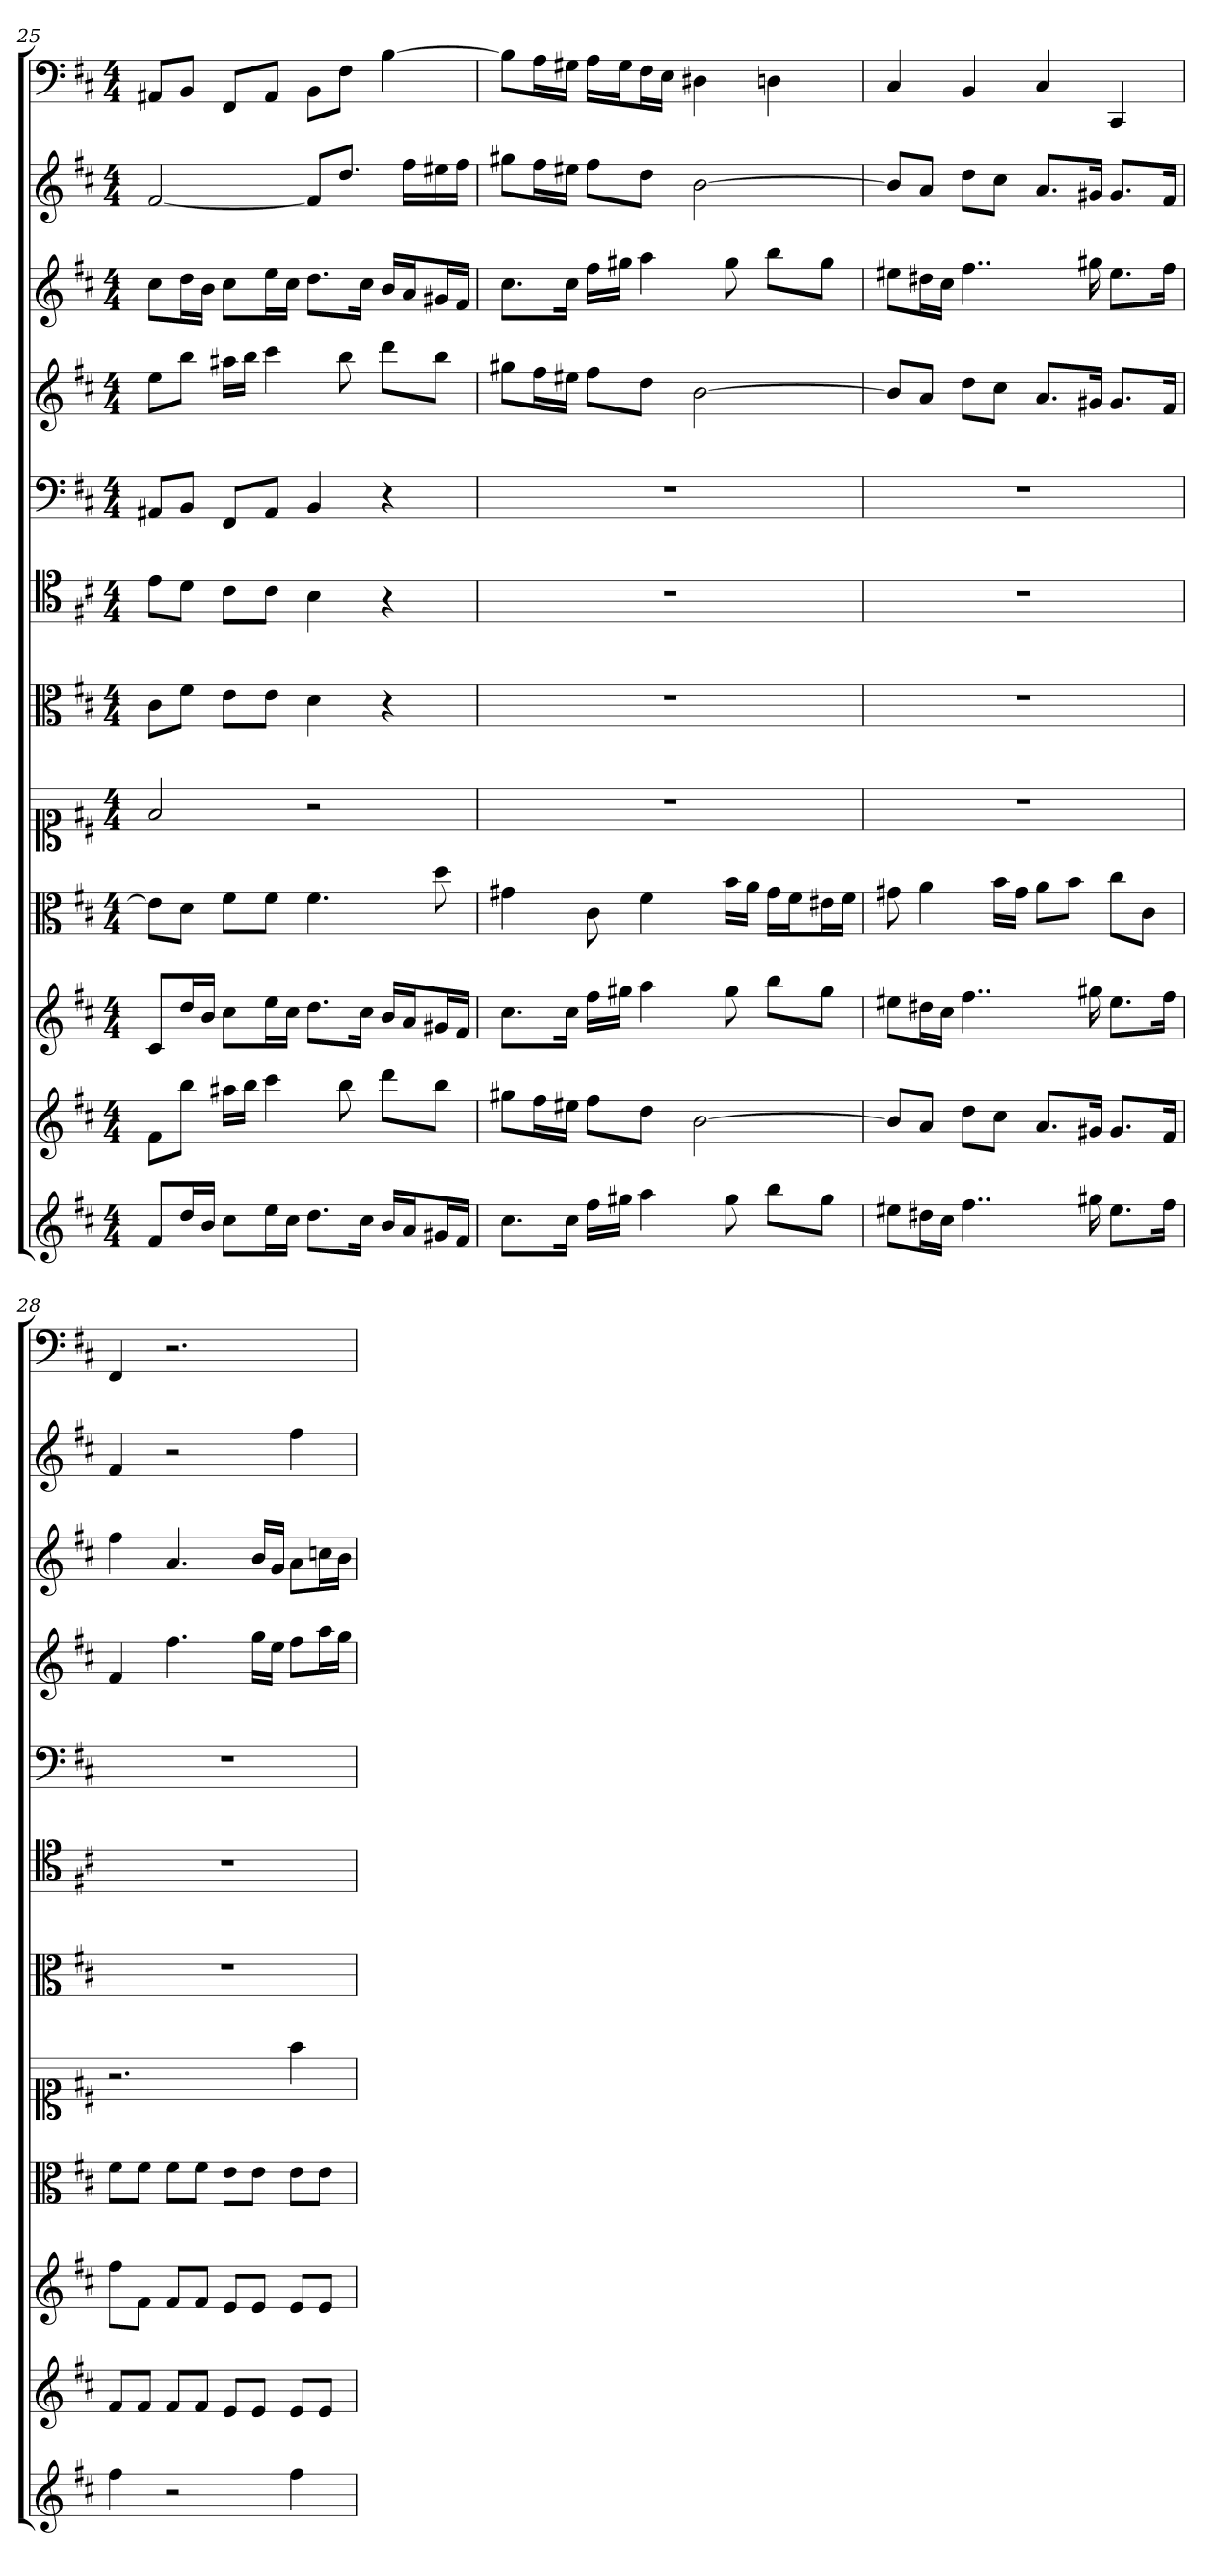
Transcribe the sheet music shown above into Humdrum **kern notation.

**kern	**kern	**kern	**kern	**kern	**kern	**kern	**kern	**kern	**kern	**kern	**kern
*part12	*part11	*part10	*part9	*part8	*part7	*part6	*part5	*part4	*part3	*part2	*part1
*staff12	*staff11	*staff10	*staff9	*staff8	*staff7	*staff6	*staff5	*staff4	*staff3	*staff2	*staff1
*	*	*	*clefC3	*clefC1	*clefC3	*clefC4	*clefF4	*	*	*	*clefF4
*k[f#c#]	*k[f#c#]	*k[f#c#]	*k[f#c#]	*k[f#c#]	*k[f#c#]	*k[f#c#]	*k[f#c#]	*k[f#c#]	*k[f#c#]	*k[f#c#]	*k[f#c#]
*b:	*b:	*b:	*b:	*b:	*b:	*b:	*b:	*b:	*b:	*b:	*b:
*M4/4	*M4/4	*M4/4	*M4/4	*M4/4	*M4/4	*M4/4	*M4/4	*M4/4	*M4/4	*M4/4	*M4/4
=25	=25	=25	=25	=25	=25	=25	=25	=25	=25	=25	=25
8f#L	8f#L	8c#L	8e\L]	2f#	8c#\L	8e\L	8AA#X/L	8eeL	8cc#L	[2f#	8AA#X/L
16ddL	8bbJ	16ddL	8d\J	.	8f#\J	8d\J	8BB/J	8bbJ	16ddL	.	8BB/J
16bJJ	.	16bJJ	.	.	.	.	.	.	16bJJ	.	.
8cc#L	16aa#XLL	8cc#L	8f#\L	.	8e\L	8c#\L	8FF#/L	16aa#XLL	8cc#L	.	8FF#/L
.	16bbJJ	.	.	.	.	.	.	16bbJJ	.	.	.
16eeL	4ccc#	16eeL	8f#\J	.	8e\J	8c#\J	8AA#/J	4ccc#	16eeL	.	8AA#/J
16cc#JJ	.	16cc#JJ	.	.	.	.	.	.	16cc#JJ	.	.
8.ddL	.	8.ddL	4.f#	2r	4d	4B	4BB	.	8.ddL	8f#L]	8BB\L
.	8bb	.	.	.	.	.	.	8bb	.	8.ddJ	8F#\J
16cc#Jk	.	16cc#Jk	.	.	.	.	.	.	16cc#Jk	.	.
16bLL	8dddL	16bLL	.	.	4r	4r	4r	8dddL	16bLL	.	[4B
16aJ	.	16aJ	.	.	.	.	.	.	16aJ	16ff#LL	.
16g#XL	8bbJ	16g#XL	8dd	.	.	.	.	8bbJ	16g#XL	16ee#X	.
16f#JJ	.	16f#JJ	.	.	.	.	.	.	16f#JJ	16ff#JJ	.
=26	=26	=26	=26	=26	=26	=26	=26	=26	=26	=26	=26
8.cc#L	8gg#XL	8.cc#L	4g#X	1r	1r	1r	1r	8gg#XL	8.cc#L	8gg#XL	8B\L]
.	16ff#L	.	.	.	.	.	.	16ff#L	.	16ff#L	16A\L
16cc#Jk	16ee#XJJ	16cc#Jk	.	.	.	.	.	16ee#XJJ	16cc#Jk	16ee#XJJ	16G#X\JJ
16ff#LL	8ff#L	16ff#LL	8c#	.	.	.	.	8ff#L	16ff#LL	8ff#L	16A\LL
16gg#XJJ	.	16gg#XJJ	.	.	.	.	.	.	16gg#XJJ	.	16G#\J
4aa	8ddJ	4aa	4f#	.	.	.	.	8ddJ	4aa	8ddJ	16F#\L
.	.	.	.	.	.	.	.	.	.	.	16E\JJ
.	[2b	.	.	.	.	.	.	[2b	.	[2b	4D#X
8gg#	.	8gg#	16b\LL	.	.	.	.	.	8gg#	.	.
.	.	.	16a\JJ	.	.	.	.	.	.	.	.
8bbL	.	8bbL	16g#\LL	.	.	.	.	.	8bbL	.	4Dn
.	.	.	16f#\J	.	.	.	.	.	.	.	.
8gg#J	.	8gg#J	16e#X\L	.	.	.	.	.	8gg#J	.	.
.	.	.	16f#\JJ	.	.	.	.	.	.	.	.
=27	=27	=27	=27	=27	=27	=27	=27	=27	=27	=27	=27
8ee#XL	8bL]	8ee#XL	8g#X	1r	1r	1r	1r	8bL]	8ee#XL	8bL]	4C#
16dd#XL	8aJ	16dd#XL	4a	.	.	.	.	8aJ	16dd#XL	8aJ	.
16cc#JJ	.	16cc#JJ	.	.	.	.	.	.	16cc#JJ	.	.
4..ff#	8ddL	4..ff#	.	.	.	.	.	8ddL	4..ff#	8ddL	4BB
.	8cc#J	.	16b\LL	.	.	.	.	8cc#J	.	8cc#J	.
.	.	.	16g#\JJ	.	.	.	.	.	.	.	.
.	8.aL	.	8a\L	.	.	.	.	8.aL	.	8.aL	4C#
.	.	.	8b\J	.	.	.	.	.	.	.	.
16gg#X	16g#XJk	16gg#X	.	.	.	.	.	16g#XJk	16gg#X	16g#XJk	.
8.ee#L	8.g#L	8.ee#L	8cc#\L	.	.	.	.	8.g#L	8.ee#L	8.g#L	4CC#
.	.	.	8c#\J	.	.	.	.	.	.	.	.
16ff#Jk	16f#Jk	16ff#Jk	.	.	.	.	.	16f#Jk	16ff#Jk	16f#Jk	.
=28	=28	=28	=28	=28	=28	=28	=28	=28	=28	=28	=28
4ff#	8f#L	8ff#L	8f#\L	2.r	1r	1r	1r	4f#	4ff#	4f#	4FF#
.	8f#J	8f#J	8f#\J	.	.	.	.	.	.	.	.
2r	8f#L	8f#L	8f#\L	.	.	.	.	4.ff#	4.a	2r	2.r
.	8f#J	8f#J	8f#\J	.	.	.	.	.	.	.	.
.	8eL	8eL	8e\L	.	.	.	.	.	.	.	.
.	8eJ	8eJ	8e\J	.	.	.	.	16ggLL	16bLL	.	.
.	.	.	.	.	.	.	.	16eeJJ	16gJJ	.	.
4ff#	8eL	8eL	8e\L	4ff#	.	.	.	8ff#L	8aL	4ff#	.
.	8eJ	8eJ	8e\J	.	.	.	.	16aaL	16ccnL	.	.
.	.	.	.	.	.	.	.	16ggJJ	16bJJ	.	.
=	=	=	=	=	=	=	=	=	=	=	=
*-	*-	*-	*-	*-	*-	*-	*-	*-	*-	*-	*-
